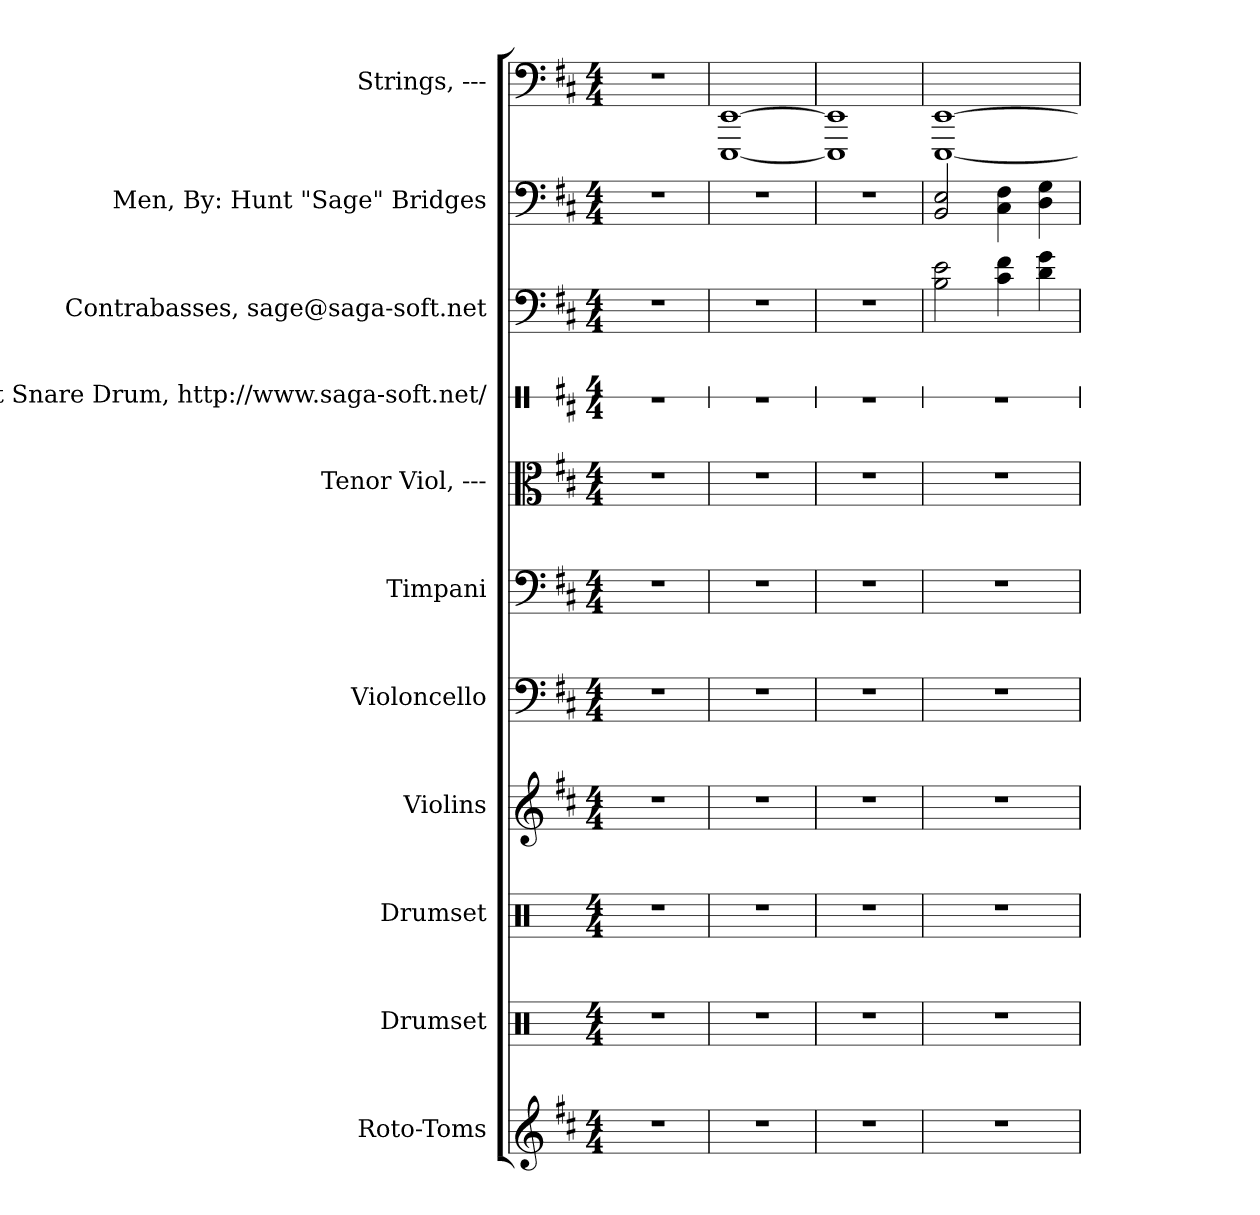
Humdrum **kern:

**kern	**kern	**kern	**kern	**kern	**kern	**kern	**kern	**kern	**kern	**kern
*part11	*part10	*part9	*part8	*part7	*part6	*part5	*part4	*part3	*part2	*part1
*staff11	*staff10	*staff9	*staff8	*staff7	*staff6	*staff5	*staff4	*staff3	*staff2	*staff1
*I"Roto-Toms	*I"Drumset	*I"Drumset	*I"Violins	*I"Violoncello	*I"Timpani	*I"Tenor Viol, ---	*I"Concert Snare Drum, http://www.saga-soft.net/	*I"Contrabasses, sage@saga-soft.net	*I"Men, By: Hunt &quot;Sage&quot; Bridges	*I"Strings, ---
*I'Roto	*I'D. Set	*I'D. Set	*I'Vlns.	*I'Vc.	*I'Timp.	*I'T. Vl.	*I'Con. Sn.	*I'Cbs.	*I'M.	*I'St.
*	*	*	*	*	*	*	*stria1	*	*	*
*clefG2	*clefX	*clefX	*clefG2	*clefF4	*clefF4	*clefC3	*clefX	*clefF4	*clefF4	*clefF4
*	*	*	*	*	*	*	*	*ITrd7c12	*	*
*k[f#c#]	*k[]	*k[]	*k[f#c#]	*k[f#c#]	*k[f#c#]	*k[f#c#]	*k[f#c#]	*k[f#c#]	*k[f#c#]	*k[f#c#]
*M4/4	*M4/4	*M4/4	*M4/4	*M4/4	*M4/4	*M4/4	*M4/4	*M4/4	*M4/4	*M4/4
*MM100	*MM100	*MM100	*MM100	*MM100	*MM100	*MM100	*MM100	*MM100	*MM100	*MM100
=1	=1	=1	=1	=1	=1	=1	=1	=1	=1	=1
1r	1r	1r	1r	1r	1r	1r	1r	1r	1r	1r
=2	=2	=2	=2	=2	=2	=2	=2	=2	=2	=2
1r	1r	1r	1r	1r	1r	1r	1r	1r	1r	[1EEE [1EE
=3	=3	=3	=3	=3	=3	=3	=3	=3	=3	=3
1r	1r	1r	1r	1r	1r	1r	1r	1r	1r	1EEE] 1EE]
=4	=4	=4	=4	=4	=4	=4	=4	=4	=4	=4
1r	1r	1r	1r	1r	1r	1r	1r	2BB\ 2E\	2BB/ 2E/	[1EEE [1EE
.	.	.	.	.	.	.	.	4C#\ 4F#\	4C#\ 4F#\	.
.	.	.	.	.	.	.	.	4D\ 4G\	4D\ 4G\	.
=	=	=	=	=	=	=	=	=	=	=
*-	*-	*-	*-	*-	*-	*-	*-	*-	*-	*-
